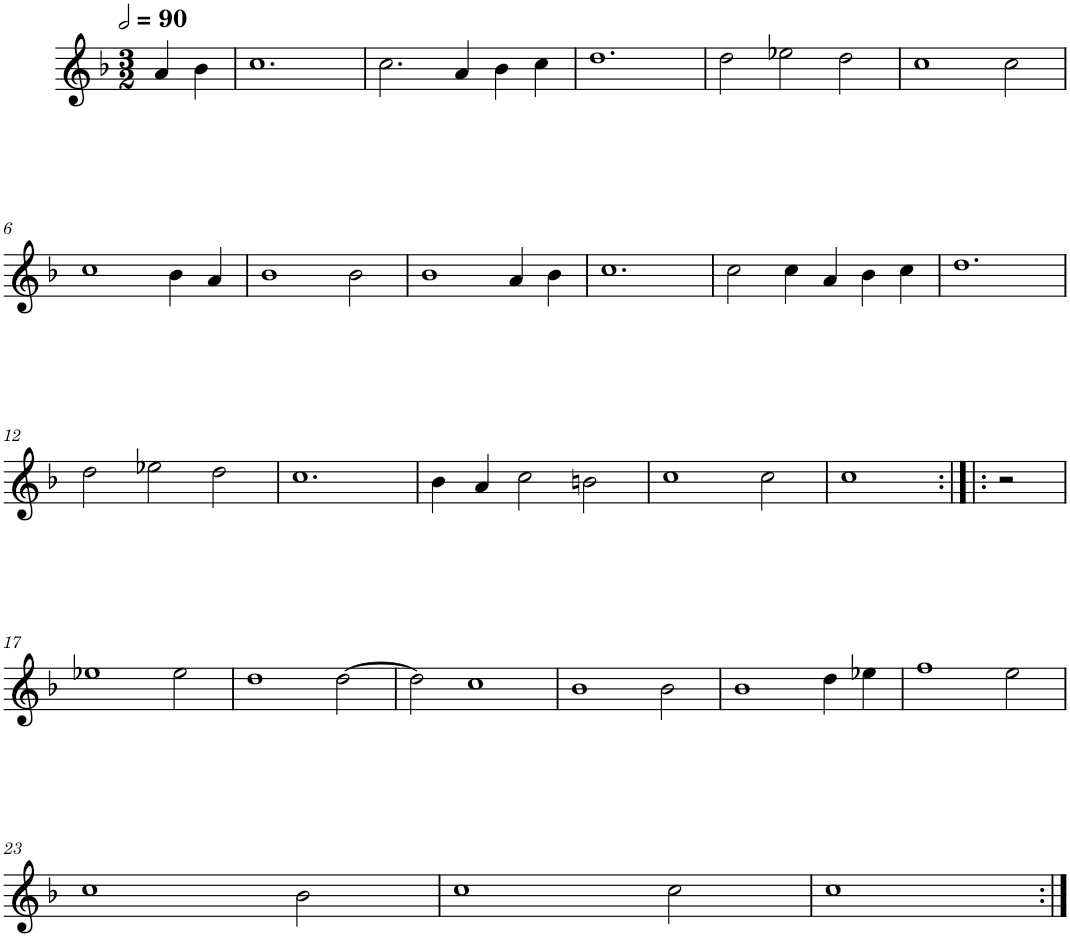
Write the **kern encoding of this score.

**kern
*part1
*staff1
*I"Quatre parties
*clefG2
*k[b-]
*M3/2
*MM180
=
4a/
4b-\
=1
1.cc
=2
2.cc\
4a/
4b-\
4cc\
=3
1.dd
=4
2dd\
2ee-X\
2dd\
=5
1cc
2cc\
!!LO:LB:g=z
=6
1cc
4b-\
4a/
=7
1b-
2b-\
=8
1b-
4a/
4b-\
=9
1.cc
=10
2cc\
4cc\
4a/
4b-\
4cc\
=11
1.dd
!!LO:LB:g=z
=12
2dd\
2ee-X\
2dd\
=13
1.cc
=14
4b-\
4a/
2cc\
2bn\
=15
1cc
2cc\
=16
1cc
2r
!!LO:LB:g=z
=17
1ee-X
2ee-\
=18
1dd
[2dd\
=19
2dd\]
1cc
=20
1b-
2b-\
=21
1b-
4dd\
4ee-X\
=22
1ff
2ee\
!!LO:LB:g=z
=23
1cc
2b-\
=24
1cc
2cc\
=25
1cc
=:|!
*-
